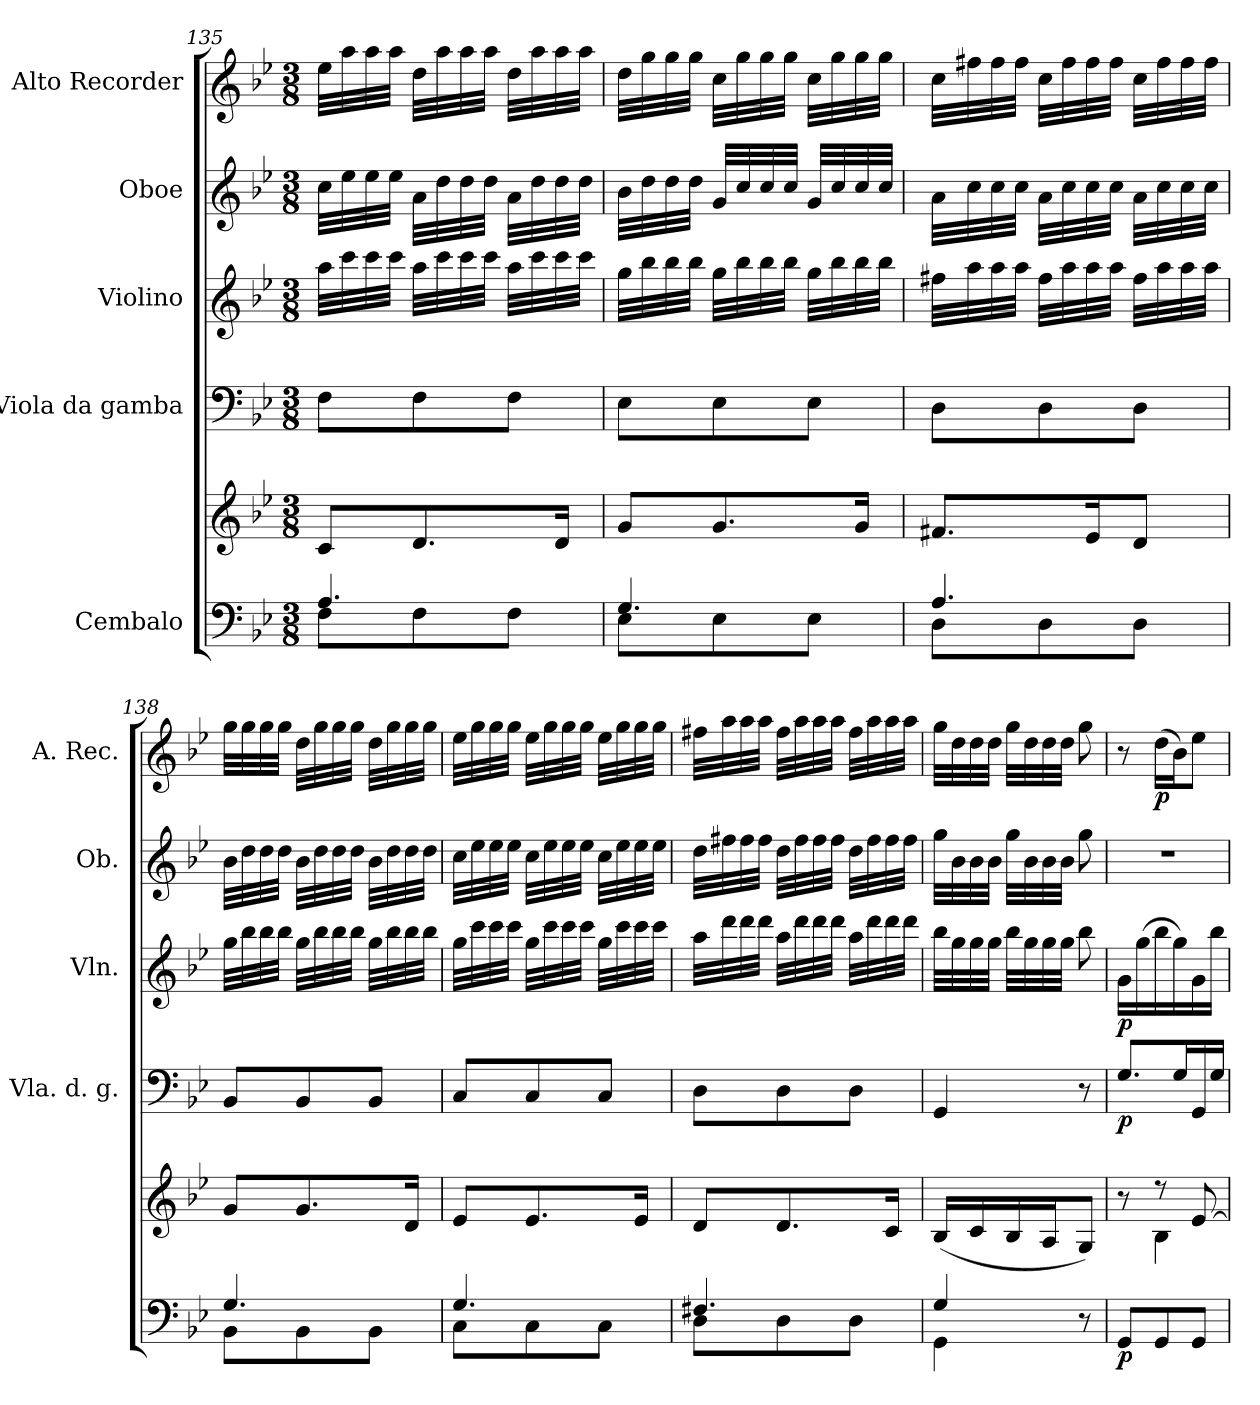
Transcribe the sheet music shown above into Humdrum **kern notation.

**kern	**kern	**dynam	**kern	**dynam	**kern	**dynam	**kern	**kern	**dynam
*part5	*part5	*part5	*part4	*part4	*part3	*part3	*part2	*part1	*part1
*staff6	*staff5	*staff5/6	*staff4	*staff4	*staff3	*staff3	*staff2	*staff1	*staff1
*I"Cembalo	*	*	*I"Viola da gamba	*	*I"Violino	*	*I"Oboe	*I"Alto Recorder	*
*	*	*	*I'Vla. d. g.	*	*I'Vln.	*	*I'Ob.	*I'A. Rec.	*
*clefF4	*clefG2	*	*clefF4	*	*clefG2	*	*clefG2	*clefG2	*
*k[b-e-]	*k[b-e-]	*	*k[b-e-]	*	*k[b-e-]	*	*k[b-e-]	*k[b-e-]	*
*M3/8	*M3/8	*	*M3/8	*	*M3/8	*	*M3/8	*M3/8	*
=135	=135	=135	=135	=135	=135	=135	=135	=135	=135
*^	*	*	*	*	*	*	*	*	*
4.A/	8F\L	8c/L	.	8F\L	.	32aa\LLL	.	32cc\LLL	32ee-\LLL	.
.	.	.	.	.	.	32ccc\	.	32ee-\	32aa\	.
.	.	.	.	.	.	32ccc\	.	32ee-\	32aa\	.
.	.	.	.	.	.	32ccc\JJJ	.	32ee-\JJJ	32aa\JJJ	.
.	8F\	8.d/	.	8F\	.	32aa\LLL	.	32a\LLL	32dd\LLL	.
.	.	.	.	.	.	32ccc\	.	32dd\	32aa\	.
.	.	.	.	.	.	32ccc\	.	32dd\	32aa\	.
.	.	.	.	.	.	32ccc\JJJ	.	32dd\JJJ	32aa\JJJ	.
.	8F\J	.	.	8F\J	.	32aa\LLL	.	32a\LLL	32dd\LLL	.
.	.	.	.	.	.	32ccc\	.	32dd\	32aa\	.
.	.	16d/Jk	.	.	.	32ccc\	.	32dd\	32aa\	.
.	.	.	.	.	.	32ccc\JJJ	.	32dd\JJJ	32aa\JJJ	.
=136	=136	=136	=136	=136	=136	=136	=136	=136	=136	=136
4.G/	8E-\L	8g/L	.	8E-\L	.	32gg\LLL	.	32b-\LLL	32dd\LLL	.
.	.	.	.	.	.	32bb-\	.	32dd\	32gg\	.
.	.	.	.	.	.	32bb-\	.	32dd\	32gg\	.
.	.	.	.	.	.	32bb-\JJJ	.	32dd\JJJ	32gg\JJJ	.
.	8E-\	8.g/	.	8E-\	.	32gg\LLL	.	32g/LLL	32cc\LLL	.
.	.	.	.	.	.	32bb-\	.	32cc/	32gg\	.
.	.	.	.	.	.	32bb-\	.	32cc/	32gg\	.
.	.	.	.	.	.	32bb-\JJJ	.	32cc/JJJ	32gg\JJJ	.
.	8E-\J	.	.	8E-\J	.	32gg\LLL	.	32g/LLL	32cc\LLL	.
.	.	.	.	.	.	32bb-\	.	32cc/	32gg\	.
.	.	16g/Jk	.	.	.	32bb-\	.	32cc/	32gg\	.
.	.	.	.	.	.	32bb-\JJJ	.	32cc/JJJ	32gg\JJJ	.
=137	=137	=137	=137	=137	=137	=137	=137	=137	=137	=137
4.A/	8D\L	8.f#X/L	.	8D\L	.	32ff#X\LLL	.	32a\LLL	32cc\LLL	.
.	.	.	.	.	.	32aa\	.	32cc\	32ff#X\	.
.	.	.	.	.	.	32aa\	.	32cc\	32ff#\	.
.	.	.	.	.	.	32aa\JJJ	.	32cc\JJJ	32ff#\JJJ	.
.	8D\	.	.	8D\	.	32ff#\LLL	.	32a\LLL	32cc\LLL	.
.	.	.	.	.	.	32aa\	.	32cc\	32ff#\	.
.	.	16e-/K	.	.	.	32aa\	.	32cc\	32ff#\	.
.	.	.	.	.	.	32aa\JJJ	.	32cc\JJJ	32ff#\JJJ	.
.	8D\J	8d/J	.	8D\J	.	32ff#\LLL	.	32a\LLL	32cc\LLL	.
.	.	.	.	.	.	32aa\	.	32cc\	32ff#\	.
.	.	.	.	.	.	32aa\	.	32cc\	32ff#\	.
.	.	.	.	.	.	32aa\JJJ	.	32cc\JJJ	32ff#\JJJ	.
!!LO:LB:g=z
=138	=138	=138	=138	=138	=138	=138	=138	=138	=138	=138
4.G/	8BB-\L	8g/L	.	8BB-/L	.	32gg\LLL	.	32b-\LLL	32gg\LLL	.
.	.	.	.	.	.	32bb-\	.	32dd\	32gg\	.
.	.	.	.	.	.	32bb-\	.	32dd\	32gg\	.
.	.	.	.	.	.	32bb-\JJJ	.	32dd\JJJ	32gg\JJJ	.
.	8BB-\	8.g/	.	8BB-/	.	32gg\LLL	.	32b-\LLL	32dd\LLL	.
.	.	.	.	.	.	32bb-\	.	32dd\	32gg\	.
.	.	.	.	.	.	32bb-\	.	32dd\	32gg\	.
.	.	.	.	.	.	32bb-\JJJ	.	32dd\JJJ	32gg\JJJ	.
.	8BB-\J	.	.	8BB-/J	.	32gg\LLL	.	32b-\LLL	32dd\LLL	.
.	.	.	.	.	.	32bb-\	.	32dd\	32gg\	.
.	.	16d/Jk	.	.	.	32bb-\	.	32dd\	32gg\	.
.	.	.	.	.	.	32bb-\JJJ	.	32dd\JJJ	32gg\JJJ	.
=139	=139	=139	=139	=139	=139	=139	=139	=139	=139	=139
4.G/	8C\L	8e-/L	.	8C/L	.	32gg\LLL	.	32cc\LLL	32ee-\LLL	.
.	.	.	.	.	.	32ccc\	.	32ee-\	32gg\	.
.	.	.	.	.	.	32ccc\	.	32ee-\	32gg\	.
.	.	.	.	.	.	32ccc\JJJ	.	32ee-\JJJ	32gg\JJJ	.
.	8C\	8.e-/	.	8C/	.	32gg\LLL	.	32cc\LLL	32ee-\LLL	.
.	.	.	.	.	.	32ccc\	.	32ee-\	32gg\	.
.	.	.	.	.	.	32ccc\	.	32ee-\	32gg\	.
.	.	.	.	.	.	32ccc\JJJ	.	32ee-\JJJ	32gg\JJJ	.
.	8C\J	.	.	8C/J	.	32gg\LLL	.	32cc\LLL	32ee-\LLL	.
.	.	.	.	.	.	32ccc\	.	32ee-\	32gg\	.
.	.	16e-/Jk	.	.	.	32ccc\	.	32ee-\	32gg\	.
.	.	.	.	.	.	32ccc\JJJ	.	32ee-\JJJ	32gg\JJJ	.
=140	=140	=140	=140	=140	=140	=140	=140	=140	=140	=140
4.F#X/	8D\L	8d/L	.	8D\L	.	32aa\LLL	.	32dd\LLL	32ff#X\LLL	.
.	.	.	.	.	.	32ddd\	.	32ff#X\	32aa\	.
.	.	.	.	.	.	32ddd\	.	32ff#\	32aa\	.
.	.	.	.	.	.	32ddd\JJJ	.	32ff#\JJJ	32aa\JJJ	.
.	8D\	8.d/	.	8D\	.	32aa\LLL	.	32dd\LLL	32ff#\LLL	.
.	.	.	.	.	.	32ddd\	.	32ff#\	32aa\	.
.	.	.	.	.	.	32ddd\	.	32ff#\	32aa\	.
.	.	.	.	.	.	32ddd\JJJ	.	32ff#\JJJ	32aa\JJJ	.
.	8D\J	.	.	8D\J	.	32aa\LLL	.	32dd\LLL	32ff#\LLL	.
.	.	.	.	.	.	32ddd\	.	32ff#\	32aa\	.
.	.	16c/Jk	.	.	.	32ddd\	.	32ff#\	32aa\	.
.	.	.	.	.	.	32ddd\JJJ	.	32ff#\JJJ	32aa\JJJ	.
=141	=141	=141	=141	=141	=141	=141	=141	=141	=141	=141
4G/	4GG\	(16B-/LL	.	4GG/	.	32bb-\LLL	.	32gg\LLL	32gg\LLL	.
.	.	.	.	.	.	32gg\	.	32b-\	32dd\	.
.	.	16c/	.	.	.	32gg\	.	32b-\	32dd\	.
.	.	.	.	.	.	32gg\JJJ	.	32b-\JJJ	32dd\JJJ	.
.	.	16B-/	.	.	.	32bb-\LLL	.	32gg\LLL	32gg\LLL	.
.	.	.	.	.	.	32gg\	.	32b-\	32dd\	.
.	.	16A/J	.	.	.	32gg\	.	32b-\	32dd\	.
.	.	.	.	.	.	32gg\JJJ	.	32b-\JJJ	32dd\JJJ	.
8r	8ryy	8G/J)	.	8r	.	8bb-\	.	8gg\	8gg\	.
=142	=142	=142	=142	=142	=142	=142	=142	=142	=142	=142
*	*	*^	*	*	*	*	*	*	*	*
!	!	!	!	!LO:DY:b=2	!	!LO:DY:b	!	!LO:DY:b	!	!	!
*v	*v	*	*	*	*	*	*	*	*	*	*
8GG/L	8r	8ryy	p	8.G/L	p	16g\LL	p	4.r	8r	.
.	.	.	.	.	.	(16gg\	.	.	.	.
!	!	!	!	!	!	!	!	!	!	!LO:DY:b
8GG/	8r	4B-\	.	.	.	16bb-\	.	.	(16dd\LL	p
.	.	.	.	16G/L	.	16gg\)	.	.	16b-\J)	.
8GG/J	[8e-/	.	.	16GG/	.	16g\	.	.	8ee-\J	.
.	.	.	.	16G/JJ	.	16bb-\JJ	.	.	.	.
*	*v	*v	*	*	*	*	*	*	*	*
=	=	=	=	=	=	=	=	=	=
*-	*-	*-	*-	*-	*-	*-	*-	*-	*-
